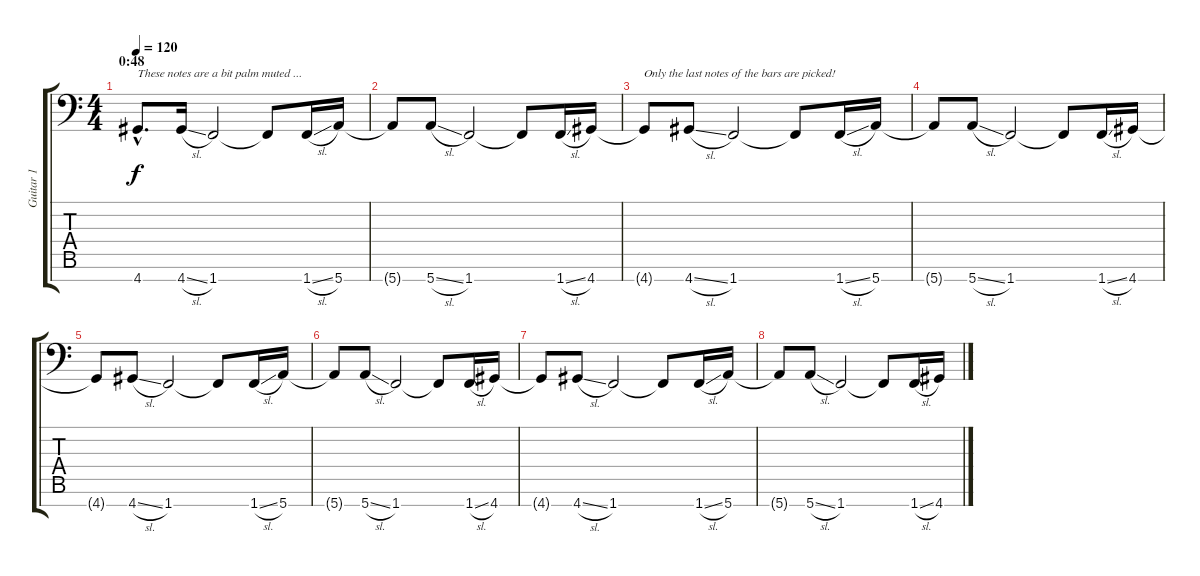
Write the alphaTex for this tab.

\track ("Guitar 1" "Guitar 1") {instrument distortionguitar}
\staff {score tabs}
\tuning (Bb3 Gb3 Db3 Ab2 Eb2 Bb1 E1) {hide}
\ts (4 4)
\section ("" "0:48")
\tempo 120
\clef f4
\ks c
4.7{hac}.8{d txt "These notes are a bit palm muted ..." dy f} 4.7{sl}.16 1.7.2 1.7{t}.8 1.7{sl}.16 5.7.16 |
5.7{t}.8 5.7{sl}.8 1.7.2 1.7{t}.8 1.7{sl}.16 4.7.16 |
4.7{t}.8{txt "Only the last notes of the bars are picked!"} 4.7{sl}.8 1.7.2 1.7{t}.8 1.7{sl}.16 5.7.16 |
5.7{t}.8 5.7{sl}.8 1.7.2 1.7{t}.8 1.7{sl}.16 4.7.16 |
4.7{t}.8 4.7{sl}.8 1.7.2 1.7{t}.8 1.7{sl}.16 5.7.16 |
5.7{t}.8 5.7{sl}.8 1.7.2 1.7{t}.8 1.7{sl}.16 4.7.16 |
4.7{t}.8 4.7{sl}.8 1.7.2 1.7{t}.8 1.7{sl}.16 5.7.16 |
5.7{t}.8 5.7{sl}.8 1.7.2 1.7{t}.8 1.7{sl}.16 4.7.16
